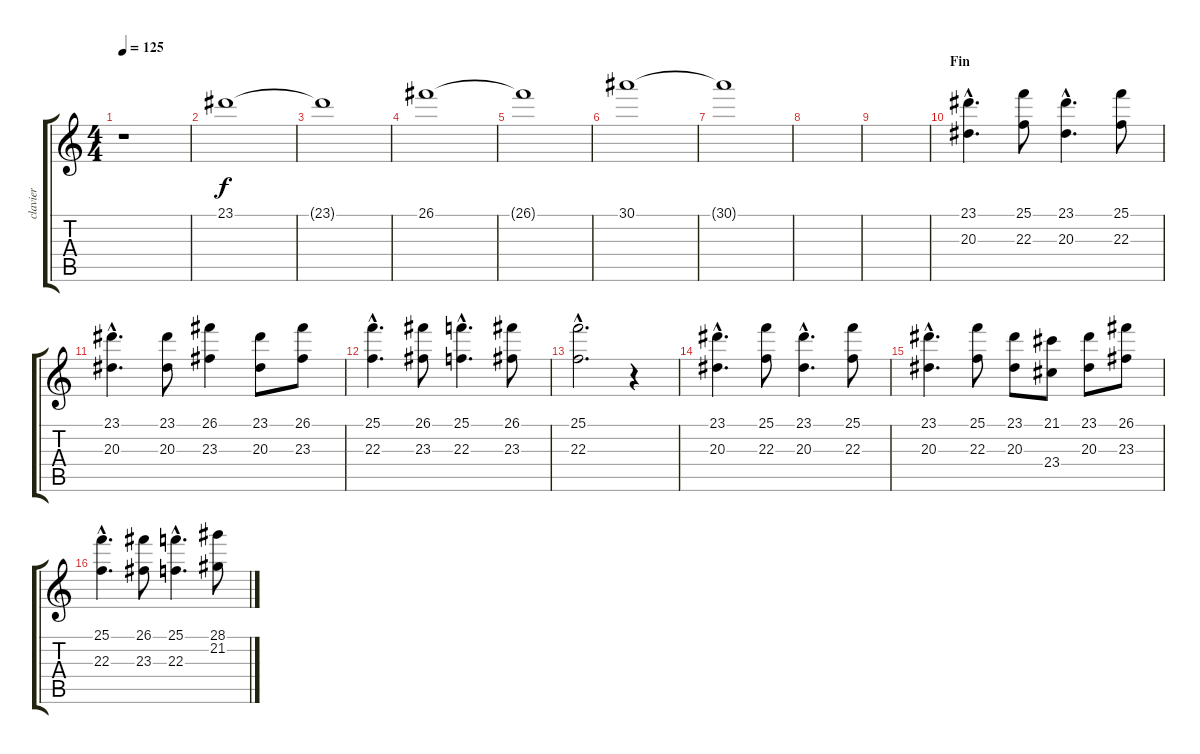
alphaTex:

\track ("clavier" "clavier") {instrument stringensemble1}
\staff {score tabs}
\tuning (E4 B3 G3 D3 A2 E2) {hide}
\ts (4 4)
\tempo 125
\clef g2
\ks c
r.1{dy f} |
23.1.1 |
23.1{t}.1 |
26.1.1 |
26.1{t}.1 |
30.1.1 |
30.1{t}.1 |
|
|
\section ("" "Fin")
(23.1{hac} 20.3{hac}).4{d volume 10 instrument stringensemble1} (25.1 22.3).8 (23.1{hac} 20.3{hac}).4{d} (25.1 22.3).8 |
(23.1{hac} 20.3{hac}).4{d} (23.1 20.3).8 (26.1 23.3).4 (23.1 20.3).8 (26.1 23.3).8 |
(25.1{hac} 22.3{hac}).4{d} (26.1 23.3).8 (25.1{hac} 22.3{hac}).4{d} (26.1 23.3).8 |
(25.1{hac} 22.3{hac}).2{d} r.4 |
(23.1{hac} 20.3{hac}).4{d} (25.1 22.3).8 (23.1{hac} 20.3{hac}).4{d} (25.1 22.3).8 |
(23.1{hac} 20.3{hac}).4{d} (25.1 22.3).8 (23.1 20.3).8 (21.1 23.4).8 (23.1 20.3).8 (26.1 23.3).8 |
(25.1{hac} 22.3{hac}).4{d} (26.1 23.3).8 (25.1{hac} 22.3{hac}).4{d} (28.1 21.2).8{volume 3}
